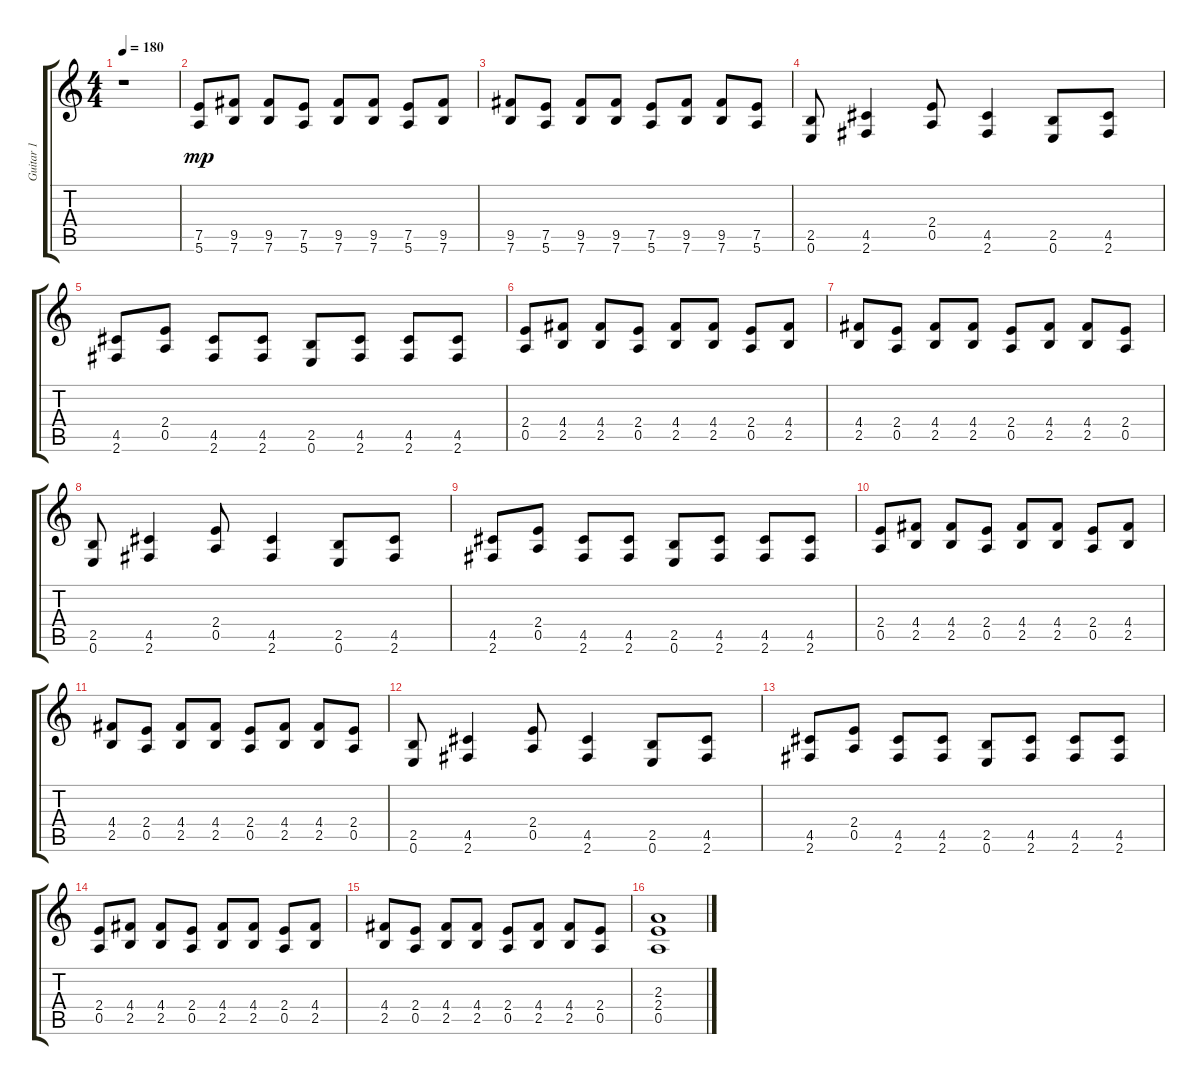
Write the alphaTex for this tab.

\track ("Guitar 1" "Guitar 1") {instrument overdrivenguitar}
\staff {score tabs}
\tuning (E4 B3 G3 D3 A2 E2) {hide}
\ts (4 4)
\tempo 180
\clef g2
\ks c
r.1{dy mp instrument overdrivenguitar} |
(7.5 5.6).8 (9.5 7.6).8 (9.5 7.6).8 (7.5 5.6).8 (9.5 7.6).8 (9.5 7.6).8 (7.5 5.6).8 (9.5 7.6).8 |
(9.5 7.6).8 (7.5 5.6).8 (9.5 7.6).8 (9.5 7.6).8 (7.5 5.6).8 (9.5 7.6).8 (9.5 7.6).8 (7.5 5.6).8 |
(2.5 0.6).8 (4.5 2.6).4 (2.4 0.5).8 (4.5 2.6).4 (2.5 0.6).8 (4.5 2.6).8 |
(4.5 2.6).8 (2.4 0.5).8 (4.5 2.6).8 (4.5 2.6).8 (2.5 0.6).8 (4.5 2.6).8 (4.5 2.6).8 (4.5 2.6).8 |
(2.4 0.5).8 (4.4 2.5).8 (4.4 2.5).8 (2.4 0.5).8 (4.4 2.5).8 (4.4 2.5).8 (2.4 0.5).8 (4.4 2.5).8 |
(4.4 2.5).8 (2.4 0.5).8 (4.4 2.5).8 (4.4 2.5).8 (2.4 0.5).8 (4.4 2.5).8 (4.4 2.5).8 (2.4 0.5).8 |
(2.5 0.6).8 (4.5 2.6).4 (2.4 0.5).8 (4.5 2.6).4 (2.5 0.6).8 (4.5 2.6).8 |
(4.5 2.6).8 (2.4 0.5).8 (4.5 2.6).8 (4.5 2.6).8 (2.5 0.6).8 (4.5 2.6).8 (4.5 2.6).8 (4.5 2.6).8 |
(2.4 0.5).8 (4.4 2.5).8 (4.4 2.5).8 (2.4 0.5).8 (4.4 2.5).8 (4.4 2.5).8 (2.4 0.5).8 (4.4 2.5).8 |
(4.4 2.5).8 (2.4 0.5).8 (4.4 2.5).8 (4.4 2.5).8 (2.4 0.5).8 (4.4 2.5).8 (4.4 2.5).8 (2.4 0.5).8 |
(2.5 0.6).8 (4.5 2.6).4 (2.4 0.5).8 (4.5 2.6).4 (2.5 0.6).8 (4.5 2.6).8 |
(4.5 2.6).8 (2.4 0.5).8 (4.5 2.6).8 (4.5 2.6).8 (2.5 0.6).8 (4.5 2.6).8 (4.5 2.6).8 (4.5 2.6).8 |
(2.4 0.5).8 (4.4 2.5).8 (4.4 2.5).8 (2.4 0.5).8 (4.4 2.5).8 (4.4 2.5).8 (2.4 0.5).8 (4.4 2.5).8 |
(4.4 2.5).8 (2.4 0.5).8 (4.4 2.5).8 (4.4 2.5).8 (2.4 0.5).8 (4.4 2.5).8 (4.4 2.5).8 (2.4 0.5).8 |
(2.3 2.4 0.5).1
